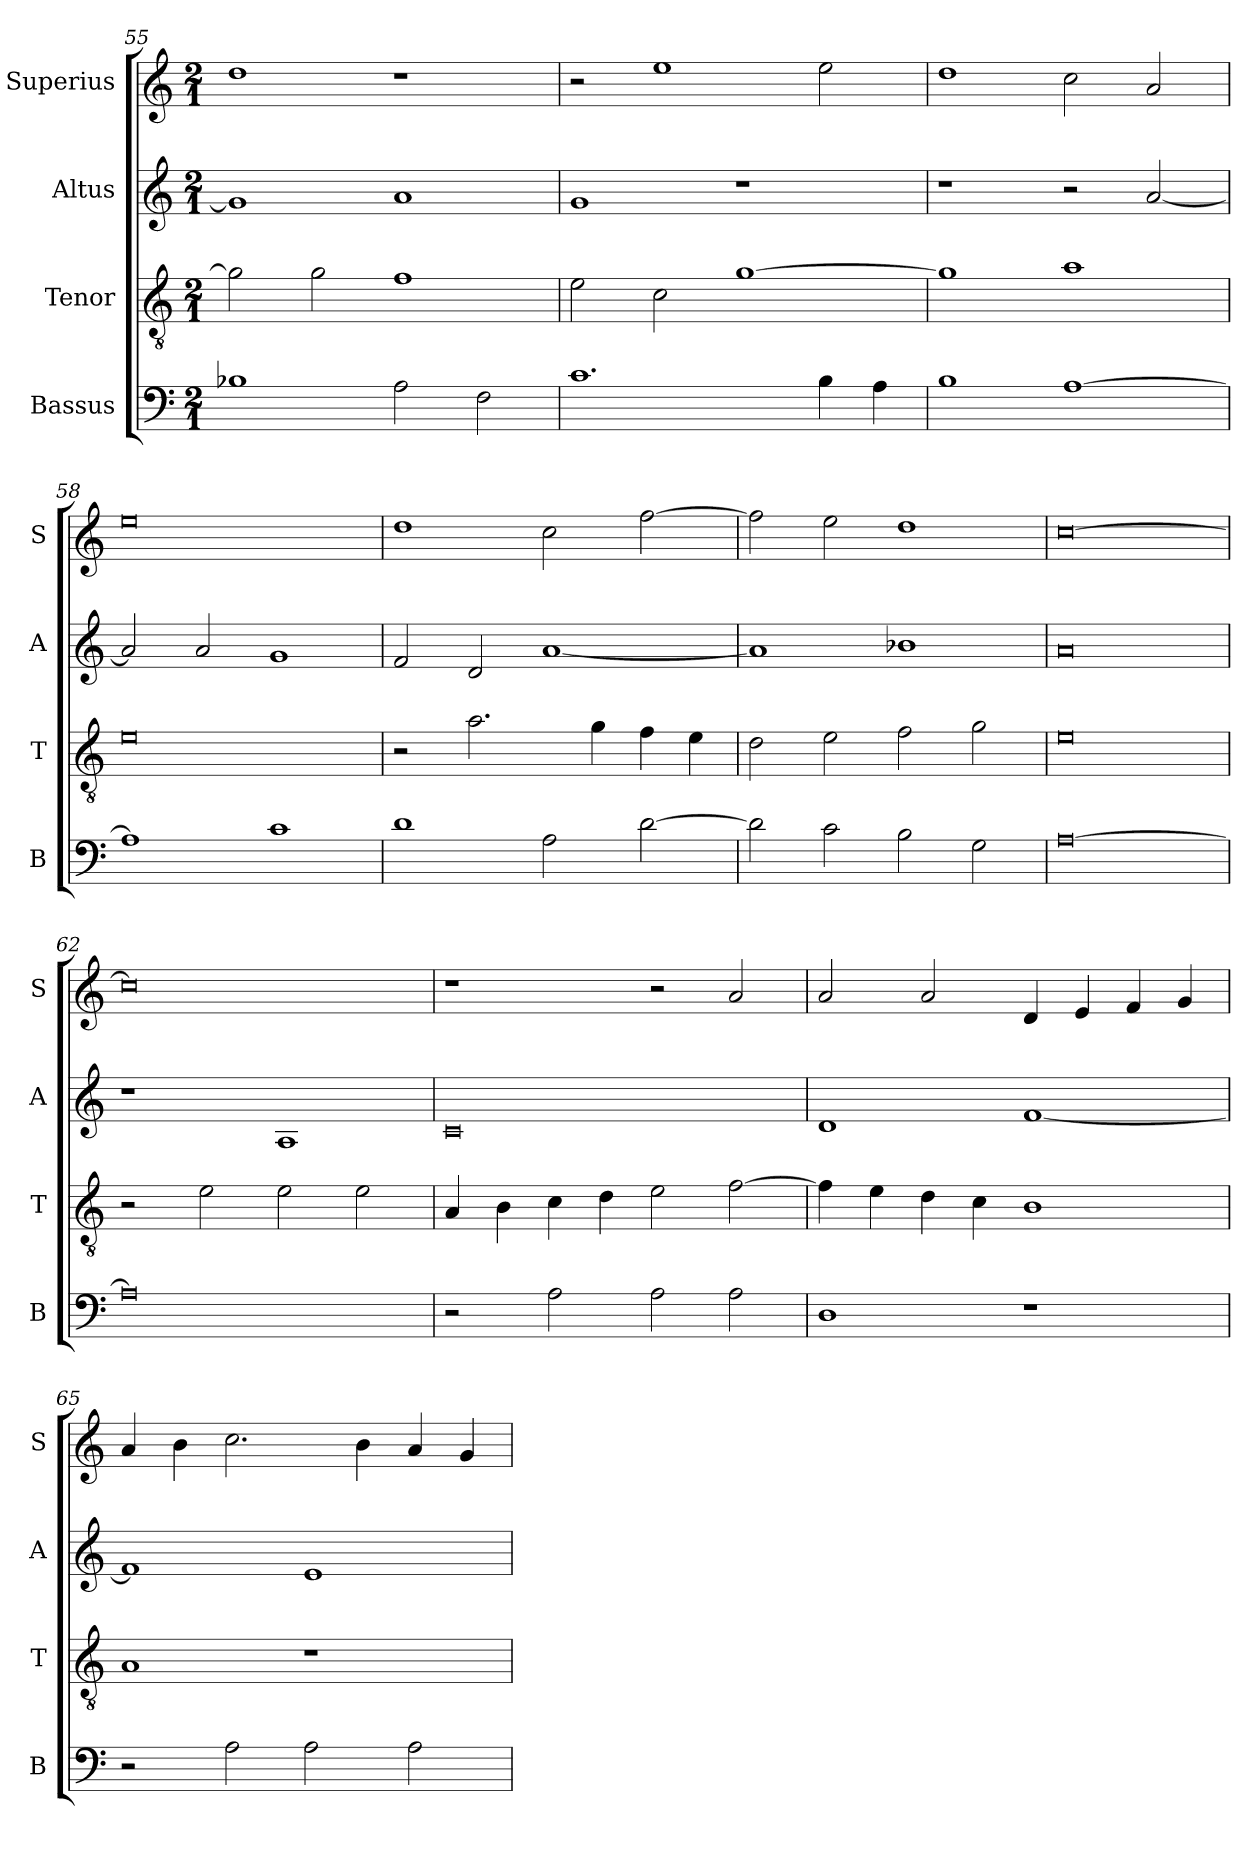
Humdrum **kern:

**kern	**kern	**kern	**kern
*part4	*part3	*part2	*part1
*staff4	*staff3	*staff2	*staff1
*I"Bassus	*I"Tenor	*I"Altus	*I"Superius
*I'B	*I'T	*I'A	*I'S
*clefF4	*clefGv2	*clefG2	*clefG2
*k[]	*k[]	*k[]	*k[]
*C:	*C:	*C:	*C:
*M2/1	*M2/1	*M2/1	*M2/1
=55	=55	=55	=55
1B-X	2g]	1g]	1dd
.	2g	.	.
2A	1f	1a	1r
2F	.	.	.
=56	=56	=56	=56
1.c	2e	1g	2r
.	2c	.	1ee
.	[1g	1r	.
4B	.	.	2ee
4A	.	.	.
=57	=57	=57	=57
1B	1g]	1r	1dd
[1A	1a	2r	2cc
.	.	[2a	2a
=58	=58	=58	=58
1A]	0e	2a]	0ee
.	.	2a	.
1c	.	1g	.
=59	=59	=59	=59
1d	2r	2f	1dd
.	2.a	2d	.
2A	.	[1a	2cc
.	4g	.	.
[2d	4f	.	[2ff
.	4e	.	.
=60	=60	=60	=60
2d]	2d	1a]	2ff]
2c	2e	.	2ee
2B	2f	1b-X	1dd
2G	2g	.	.
=61	=61	=61	=61
[0A	0e	0a	[0cc
=62	=62	=62	=62
0A]	2r	1r	0cc]
.	2e	.	.
.	2e	1A	.
.	2e	.	.
=63	=63	=63	=63
2r	4A	0c	1r
.	4B	.	.
2A	4c	.	.
.	4d	.	.
2A	2e	.	2r
2A	[2f	.	2a
=64	=64	=64	=64
1D	4f]	1d	2a
.	4e	.	.
.	4d	.	2a
.	4c	.	.
1r	1B	[1f	4d
.	.	.	4e
.	.	.	4f
.	.	.	4g
=65	=65	=65	=65
2r	1A	1f]	4a
.	.	.	4b
2A	.	.	2.cc
2A	1r	1e	.
.	.	.	4b
2A	.	.	4a
.	.	.	4g
=	=	=	=
*-	*-	*-	*-
